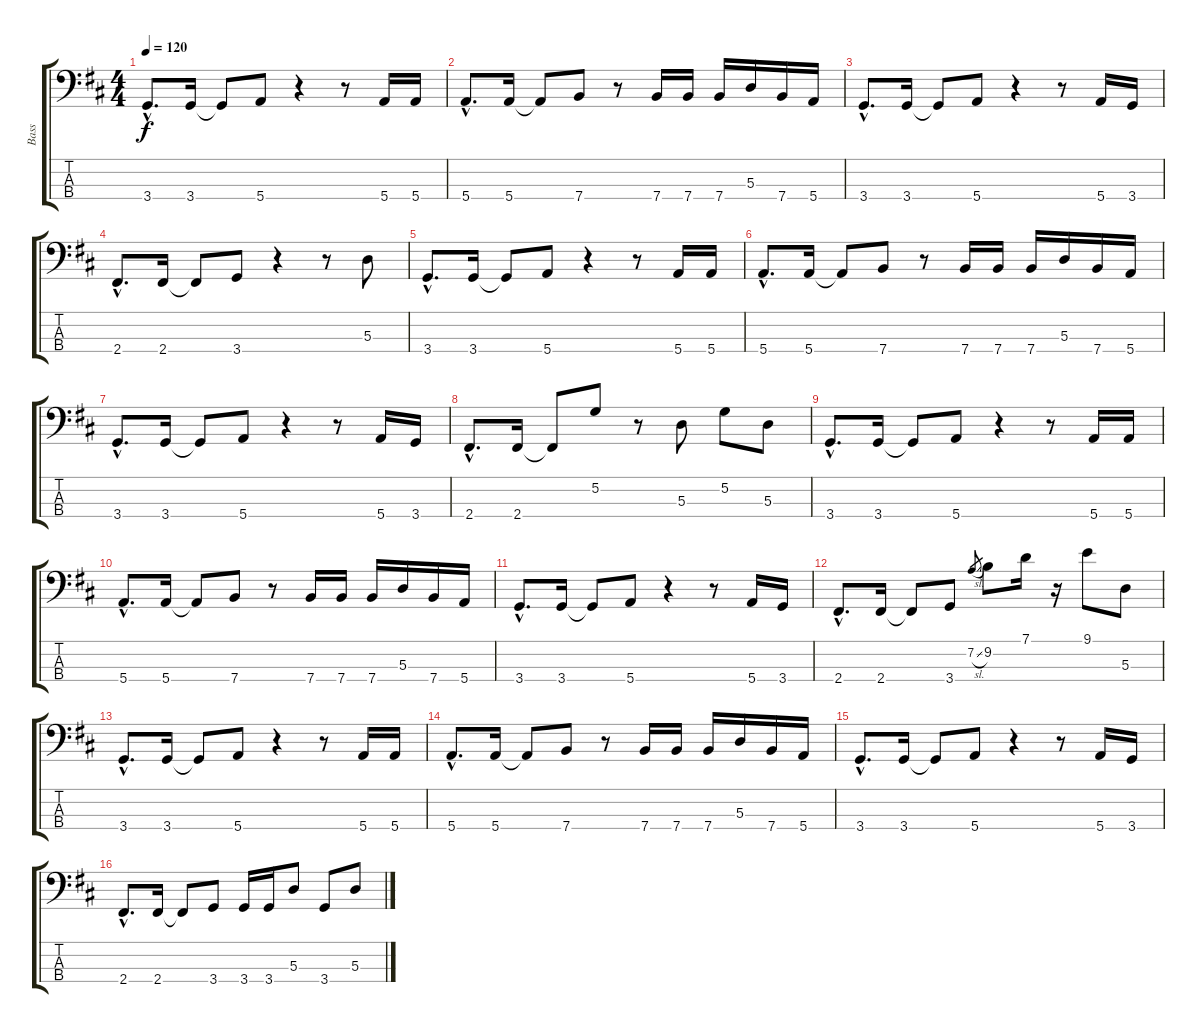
\track ("Bass" "Bass") {instrument fretlessbass}
\staff {score tabs}
\tuning (G2 D2 A1 E1) {hide}
\ts (4 4)
\tempo 120
\clef f4
\ks d
3.4{hac}.8{d dy f} 3.4.16 3.4{t}.8 5.4.8 r.4 r.8 5.4.16 5.4.16 |
5.4{hac}.8{d} 5.4.16 5.4{t}.8 7.4.8 r.8 7.4.16 7.4.16 7.4.16 5.3.16 7.4.16 5.4.16 |
3.4{hac}.8{d} 3.4.16 3.4{t}.8 5.4.8 r.4 r.8 5.4.16 3.4.16 |
2.4{hac}.8{d} 2.4.16 2.4{t}.8 3.4.8 r.4 r.8 5.3.8 |
3.4{hac}.8{d} 3.4.16 3.4{t}.8 5.4.8 r.4 r.8 5.4.16 5.4.16 |
5.4{hac}.8{d} 5.4.16 5.4{t}.8 7.4.8 r.8 7.4.16 7.4.16 7.4.16 5.3.16 7.4.16 5.4.16 |
3.4{hac}.8{d} 3.4.16 3.4{t}.8 5.4.8 r.4 r.8 5.4.16 3.4.16 |
2.4{hac}.8{d} 2.4.16 2.4{t}.8 5.2.8 r.8 5.3.8 5.2.8 5.3.8 |
3.4{hac}.8{d} 3.4.16 3.4{t}.8 5.4.8 r.4 r.8 5.4.16 5.4.16 |
5.4{hac}.8{d} 5.4.16 5.4{t}.8 7.4.8 r.8 7.4.16 7.4.16 7.4.16 5.3.16 7.4.16 5.4.16 |
3.4{hac}.8{d} 3.4.16 3.4{t}.8 5.4.8 r.4 r.8 5.4.16 3.4.16 |
2.4{hac}.8{d} 2.4.16 2.4{t}.8 3.4.8 7.2{sl}.8{gr} 9.2.8 7.1.16 r.16 9.1.8 5.3.8 |
3.4{hac}.8{d} 3.4.16 3.4{t}.8 5.4.8 r.4 r.8 5.4.16 5.4.16 |
5.4{hac}.8{d} 5.4.16 5.4{t}.8 7.4.8 r.8 7.4.16 7.4.16 7.4.16 5.3.16 7.4.16 5.4.16 |
3.4{hac}.8{d} 3.4.16 3.4{t}.8 5.4.8 r.4 r.8 5.4.16 3.4.16 |
2.4{hac}.8{d} 2.4.16 2.4{t}.8 3.4.8 3.4.16 3.4.16 5.3.8 3.4.8 5.3.8
